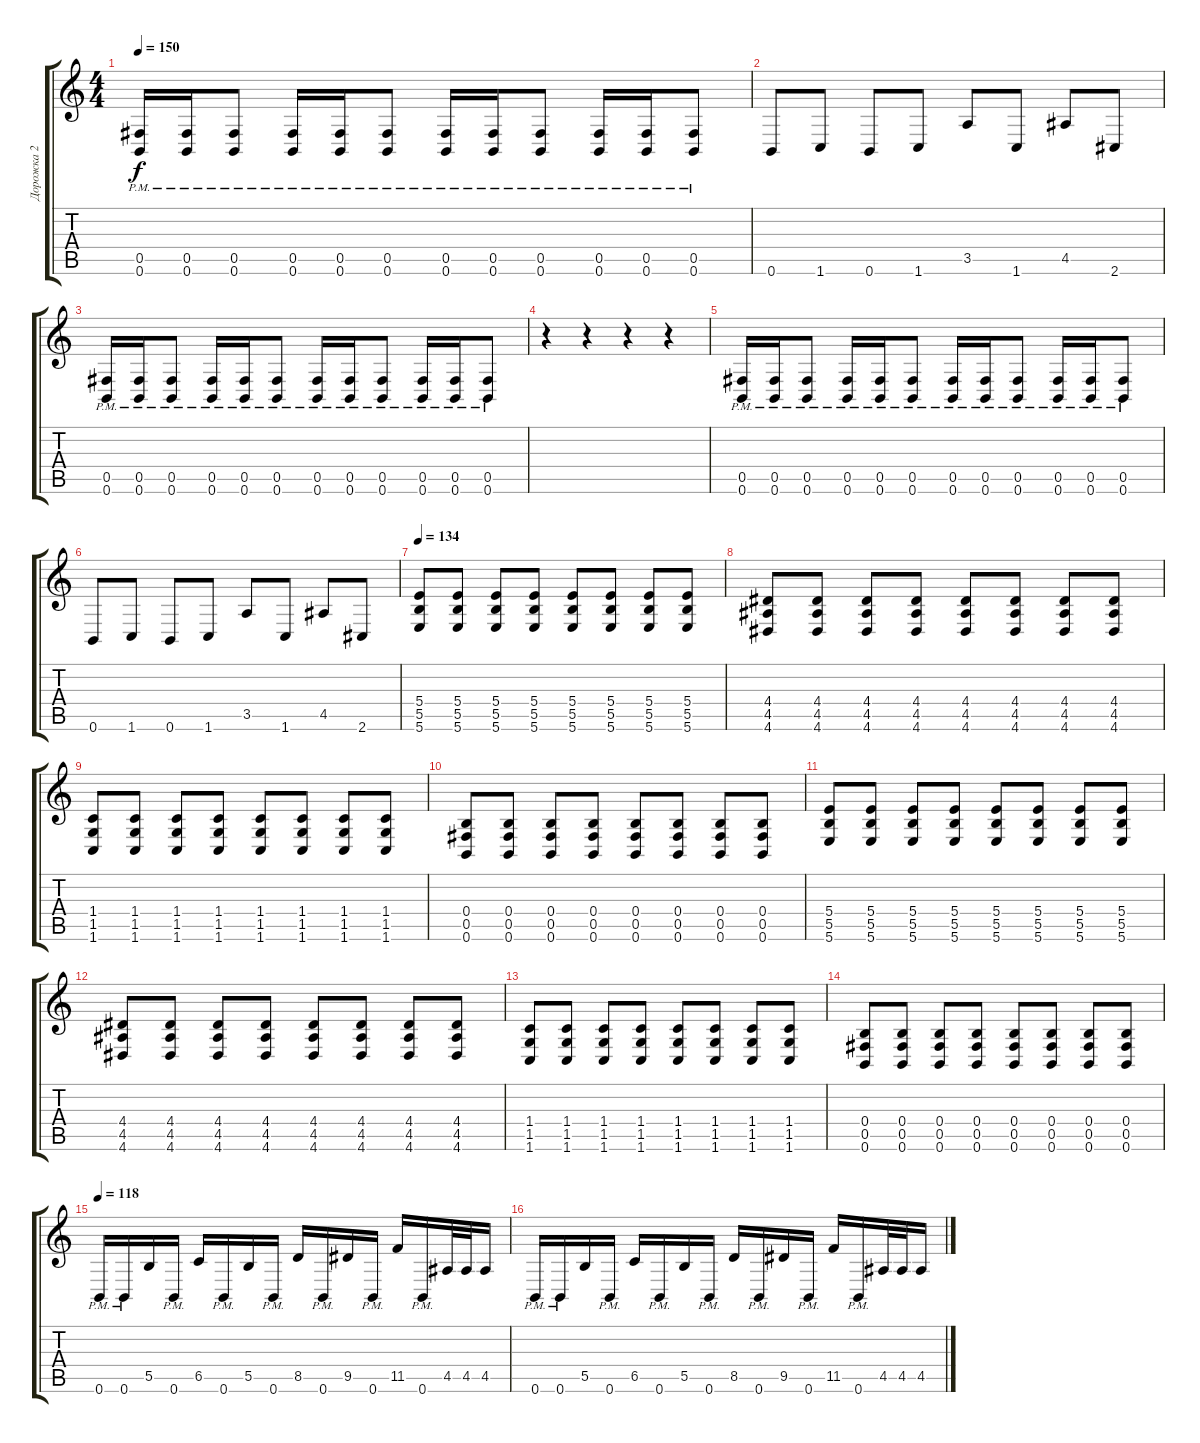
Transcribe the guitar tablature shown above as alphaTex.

\track ("Дорожка 2" "Дорожка 2") {instrument distortionguitar}
\staff {score tabs}
\tuning (Db4 Ab3 E3 B2 Gb2 B1) {hide}
\ts (4 4)
\tempo 150
\clef g2
\ks c
(0.5{pm} 0.6).16{dy f} (0.5{pm} 0.6).16 (0.5{pm} 0.6).8 (0.5{pm} 0.6).16 (0.5{pm} 0.6).16 (0.5{pm} 0.6).8 (0.5{pm} 0.6).16 (0.5{pm} 0.6).16 (0.5{pm} 0.6).8 (0.5{pm} 0.6).16 (0.5{pm} 0.6).16 (0.5{pm} 0.6).8 |
0.6.8 1.6.8 0.6.8 1.6.8 3.5.8 1.6.8 4.5.8 2.6.8 |
(0.5{pm} 0.6).16 (0.5{pm} 0.6).16 (0.5{pm} 0.6).8 (0.5{pm} 0.6).16 (0.5{pm} 0.6).16 (0.5{pm} 0.6).8 (0.5{pm} 0.6).16 (0.5{pm} 0.6).16 (0.5{pm} 0.6).8 (0.5{pm} 0.6).16 (0.5{pm} 0.6).16 (0.5{pm} 0.6).8 |
r.4 r.4 r.4 r.4 |
(0.5{pm} 0.6).16 (0.5{pm} 0.6).16 (0.5{pm} 0.6).8 (0.5{pm} 0.6).16 (0.5{pm} 0.6).16 (0.5{pm} 0.6).8 (0.5{pm} 0.6).16 (0.5{pm} 0.6).16 (0.5{pm} 0.6).8 (0.5{pm} 0.6).16 (0.5{pm} 0.6).16 (0.5{pm} 0.6).8 |
0.6.8 1.6.8 0.6.8 1.6.8 3.5.8 1.6.8 4.5.8 2.6.8 |
\tempo 134
(5.4 5.5 5.6).8 (5.4 5.5 5.6).8 (5.4 5.5 5.6).8 (5.4 5.5 5.6).8 (5.4 5.5 5.6).8 (5.4 5.5 5.6).8 (5.4 5.5 5.6).8 (5.4 5.5 5.6).8 |
(4.4 4.5 4.6).8 (4.4 4.5 4.6).8 (4.4 4.5 4.6).8 (4.4 4.5 4.6).8 (4.4 4.5 4.6).8 (4.4 4.5 4.6).8 (4.4 4.5 4.6).8 (4.4 4.5 4.6).8 |
(1.4 1.5 1.6).8 (1.4 1.5 1.6).8 (1.4 1.5 1.6).8 (1.4 1.5 1.6).8 (1.4 1.5 1.6).8 (1.4 1.5 1.6).8 (1.4 1.5 1.6).8 (1.4 1.5 1.6).8 |
(0.4 0.5 0.6).8 (0.4 0.5 0.6).8 (0.4 0.5 0.6).8 (0.4 0.5 0.6).8 (0.4 0.5 0.6).8 (0.4 0.5 0.6).8 (0.4 0.5 0.6).8 (0.4 0.5 0.6).8 |
(5.4 5.5 5.6).8 (5.4 5.5 5.6).8 (5.4 5.5 5.6).8 (5.4 5.5 5.6).8 (5.4 5.5 5.6).8 (5.4 5.5 5.6).8 (5.4 5.5 5.6).8 (5.4 5.5 5.6).8 |
(4.4 4.5 4.6).8 (4.4 4.5 4.6).8 (4.4 4.5 4.6).8 (4.4 4.5 4.6).8 (4.4 4.5 4.6).8 (4.4 4.5 4.6).8 (4.4 4.5 4.6).8 (4.4 4.5 4.6).8 |
(1.4 1.5 1.6).8 (1.4 1.5 1.6).8 (1.4 1.5 1.6).8 (1.4 1.5 1.6).8 (1.4 1.5 1.6).8 (1.4 1.5 1.6).8 (1.4 1.5 1.6).8 (1.4 1.5 1.6).8 |
(0.4 0.5 0.6).8 (0.4 0.5 0.6).8 (0.4 0.5 0.6).8 (0.4 0.5 0.6).8 (0.4 0.5 0.6).8 (0.4 0.5 0.6).8 (0.4 0.5 0.6).8 (0.4 0.5 0.6).8 |
\tempo 118
0.6{pm}.16 0.6{pm}.16 5.5.16 0.6{pm}.16 6.5.16 0.6{pm}.16 5.5.16 0.6{pm}.16 8.5.16 0.6{pm}.16 9.5.16 0.6{pm}.16 11.5.16 0.6{pm}.16 4.5.32 4.5.32 4.5.16 |
0.6{pm}.16 0.6{pm}.16 5.5.16 0.6{pm}.16 6.5.16 0.6{pm}.16 5.5.16 0.6{pm}.16 8.5.16 0.6{pm}.16 9.5.16 0.6{pm}.16 11.5.16 0.6{pm}.16 4.5.32 4.5.32 4.5.16
